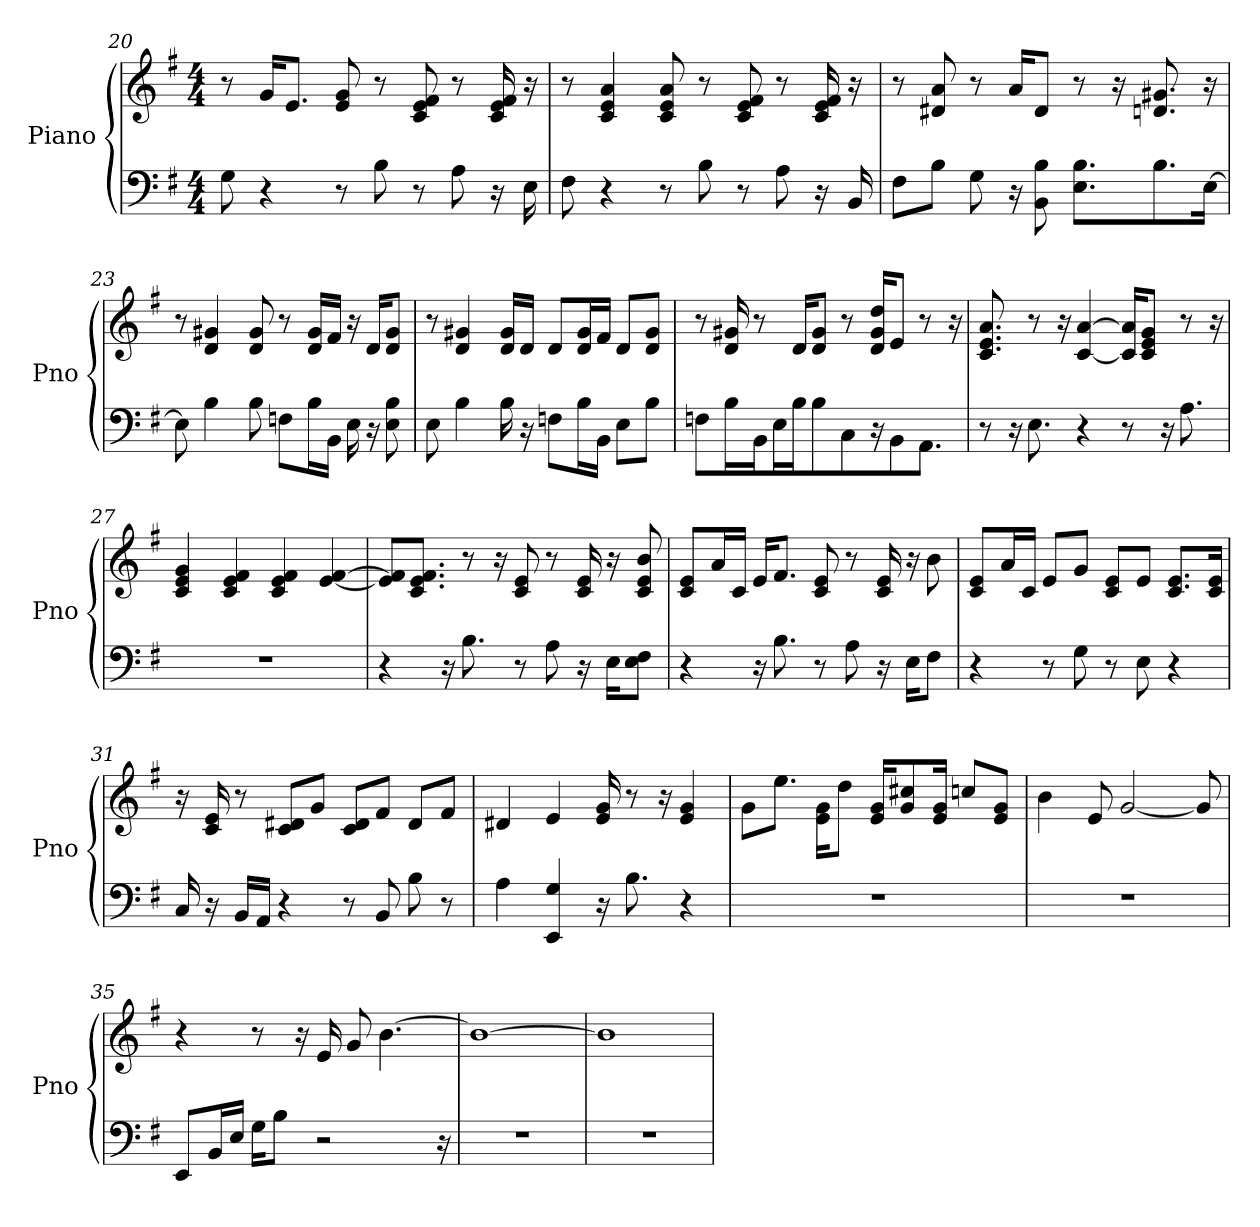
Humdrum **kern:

**kern	**kern
*part1	*part1
*staff2	*staff1
*I"Piano	*
*I'Pno	*
*clefF4	*clefG2
*k[f#]	*k[f#]
*G:	*G:
*M4/4	*M4/4
=20	=20
8G	8r
4r	16g/KL
.	8.e/J
8r	8g 8e
8B	8r
8r	8f# 8c 8e
8A	8r
16r	16f# 16c 16e
16E	16r
=21	=21
8F#	8r
4r	4a 4c 4e
8r	8a 8c 8e
8B	8r
8r	8f# 8c 8e
8A	8r
16r	16e 16c 16f#
16BB	16r
=22	=22
8F#\L	8r
8B\J	8a 8d#
8G	8r
16r	16a/KL
8B 8BB	8d#/J
8.E\ 8.B\L	8r
.	16r
8.B\	8.d 8.g#
[16E\Jk	16r
=23	=23
8E]	8r
4B	4d 4g#
8B	8g# 8d
8F\L	8r
16B\L	16g#/ 16d/LL
16BB\JJ	16f#/JJ
16E	16r
16r	16d/KL
8E 8B	8d/ 8g#/J
=24	=24
8E	8r
4B	4g# 4d
16B	16d/ 16g#/LL
16r	16d/JJ
8F\L	8d/L
16B\L	16g#/ 16d/L
16BB\JJ	16f#/JJ
8E\L	8d/L
8B\J	8d/ 8g#/J
=25	=25
8F\L	8r
16B\L	16g# 16d
16BB\JJ	8r
16E\LL	.
16B\J	16d/KL
8B\J	8g#/ 8d/J
8C	8r
16r	16dd/ 16d/ 16g#/KL
8BB	8e/J
8.AAJ	8r
.	16r
=26	=26
8r	8.c 8.a 8.e
16r	.
8.E	8r
.	16r
4r	[4a [4c
8r	16a]/ 16c]/KL
.	8e/ 8c/ 8g/J
16r	.
8.A	8r
.	16r
=27	=27
1r	4g 4e 4c
.	4c 4f# 4e
.	4f# 4c 4e
.	[4f# [4e
=28	=28
4r	8f#]/ 8e]/L
.	8.c/ 8.f#/ 8.e/J
16r	.
8.B	8r
.	16r
8r	8c 8e
8A	8r
16r	16e 16c
16E\KL	16r
8E\ 8F#\J	8c 8b 8e
=29	=29
4r	8c/ 8e/L
.	16a/L
.	16c/JJ
16r	16e/KL
8.B	8.f#/J
8r	8e 8c
8A	8r
16r	16c 16e
16E\KL	16r
8F#\J	8b
=30	=30
4r	8e/ 8c/L
.	16a/L
.	16c/JJ
8r	8e/L
8G	8g/J
8r	8c/ 8e/L
8E	8e/J
4r	8.e/ 8.c/L
.	16e/ 16c/Jk
=31	=31
16C	16r
16r	16e 16c
16BB/LL	8r
16AA/JJ	.
4r	8d#/ 8c/L
.	8g/J
8r	8d#/ 8c/L
8BB	8f#/J
8B	8d#/L
8r	8f#/J
=32	=32
4A	4d#
4G 4EE	4e
16r	16g 16e
8.B	8r
.	16r
4r	4g 4e
=33	=33
1r	8g\L
.	8.ee\J
.	16g\ 16e\KL
.	8dd\J
.	16g/ 16e/KL
.	8g/ 8cc#/
.	16g/ 16e/Jk
.	8cc/L
.	8g/ 8e/J
=34	=34
1r	4b
.	8e
.	[2g
.	8g]
=35	=35
8EE/L	4r
16BB/L	.
16E/JJ	.
16G\KL	8r
8B\J	.
.	16r
2r	16e
.	8g
.	[4.b
16r	.
=36	=36
1r	1b_
=37	=37
1r	1b]
=	=
*-	*-
